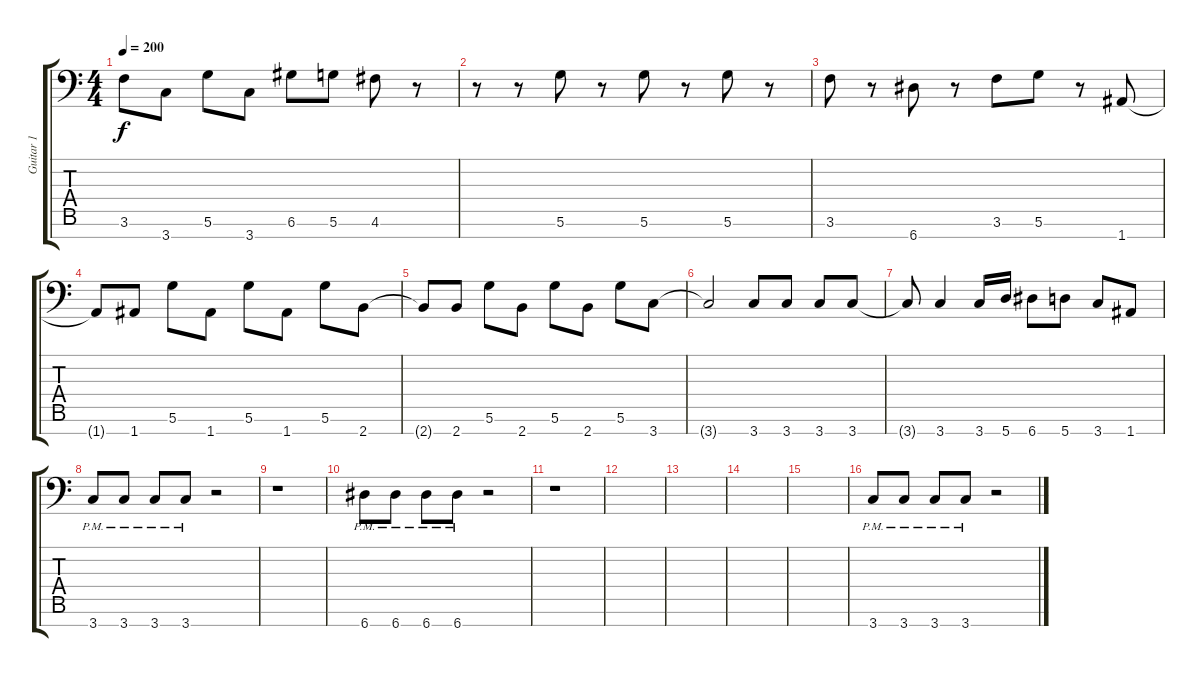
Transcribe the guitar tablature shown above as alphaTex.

\track ("Guitar 1" "Guitar 1") {instrument distortionguitar}
\staff {score tabs}
\tuning (D4 A3 F3 C3 G2 D2 A1) {hide}
\ts (4 4)
\tempo 200
\clef f4
\ks c
3.6.8{dy f} 3.7.8 5.6.8 3.7.8 6.6.8 5.6.8 4.6.8 r.8 |
r.8 r.8 5.6.8 r.8 5.6.8 r.8 5.6.8 r.8 |
3.6.8 r.8 6.7.8 r.8 3.6.8 5.6.8 r.8 1.7.8 |
1.7{t}.8 1.7.8 5.6.8 1.7.8 5.6.8 1.7.8 5.6.8 2.7.8 |
2.7{t}.8 2.7.8 5.6.8 2.7.8 5.6.8 2.7.8 5.6.8 3.7.8 |
3.7{t}.2 3.7.8 3.7.8 3.7.8 3.7.8 |
3.7{t}.8 3.7.4 3.7.16 5.7.16 6.7.8 5.7.8 3.7.8 1.7.8 |
3.7{pm}.8 3.7{pm}.8 3.7{pm}.8 3.7{pm}.8 r.2 |
r.1 |
6.7{pm}.8 6.7{pm}.8 6.7{pm}.8 6.7{pm}.8 r.2 |
r.1 |
|
|
|
|
3.7{pm}.8 3.7{pm}.8 3.7{pm}.8 3.7{pm}.8 r.2
